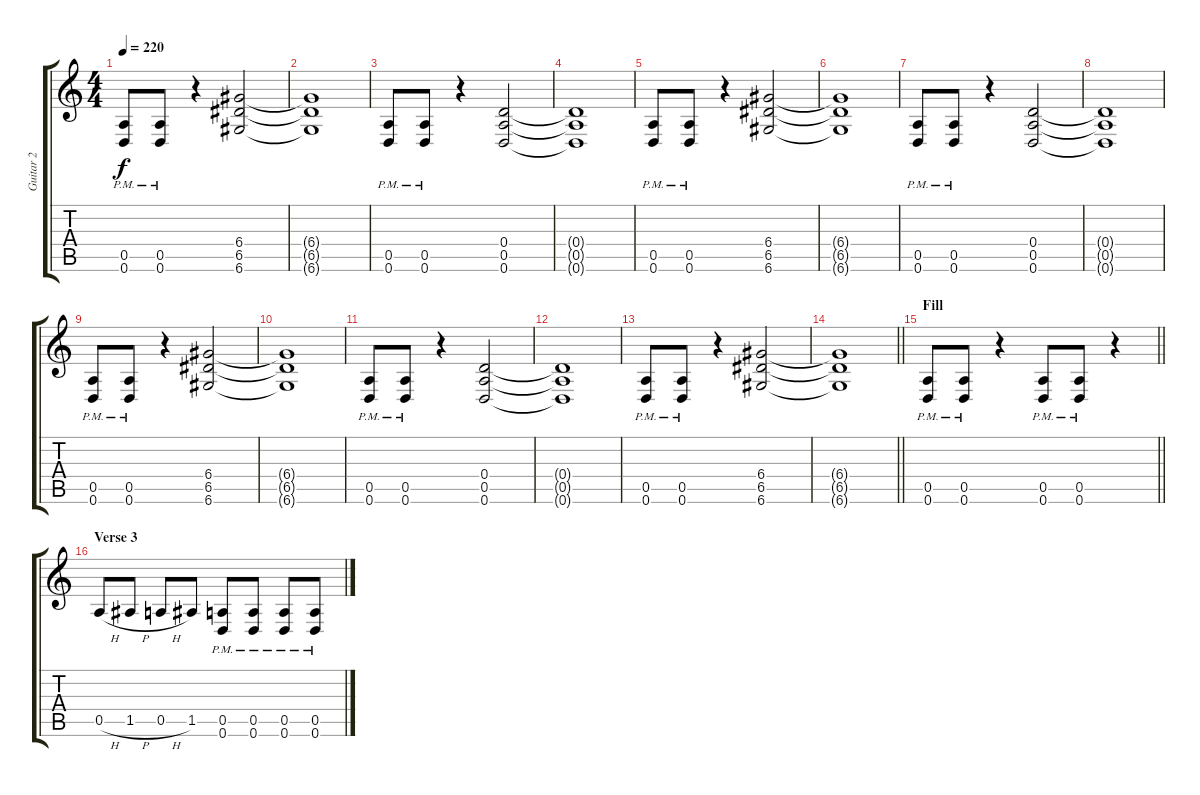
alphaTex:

\track ("Guitar 2" "Guitar 2") {instrument distortionguitar}
\staff {score tabs}
\tuning (E4 B3 G3 D3 A2 D2) {hide}
\ts (4 4)
\tempo 220
\clef g2
\ks c
(0.5{pm} 0.6{pm}).8{dy f} (0.5{pm} 0.6{pm}).8 r.4 (6.4 6.5 6.6).2 |
(6.4{t} 6.5{t} 6.6{t}).1 |
(0.5{pm} 0.6{pm}).8 (0.5{pm} 0.6{pm}).8 r.4 (0.4 0.5 0.6).2 |
(0.4{t} 0.5{t} 0.6{t}).1 |
(0.5{pm} 0.6{pm}).8 (0.5{pm} 0.6{pm}).8 r.4 (6.4 6.5 6.6).2 |
(6.4{t} 6.5{t} 6.6{t}).1 |
(0.5{pm} 0.6{pm}).8 (0.5{pm} 0.6{pm}).8 r.4 (0.4 0.5 0.6).2 |
(0.4{t} 0.5{t} 0.6{t}).1 |
(0.5{pm} 0.6{pm}).8 (0.5{pm} 0.6{pm}).8 r.4 (6.4 6.5 6.6).2 |
(6.4{t} 6.5{t} 6.6{t}).1 |
(0.5{pm} 0.6{pm}).8 (0.5{pm} 0.6{pm}).8 r.4 (0.4 0.5 0.6).2 |
(0.4{t} 0.5{t} 0.6{t}).1 |
(0.5{pm} 0.6{pm}).8 (0.5{pm} 0.6{pm}).8 r.4 (6.4 6.5 6.6).2 |
\barLineRight lightlight
(6.4{t} 6.5{t} 6.6{t}).1 |
\section ("" "Fill")
\barLineRight lightlight
(0.5{pm} 0.6{pm}).8 (0.5{pm} 0.6{pm}).8 r.4 (0.5{pm} 0.6{pm}).8 (0.5{pm} 0.6{pm}).8 r.4 |
\section ("" "Verse 3")
0.5{h}.8 1.5{h}.8 0.5{h}.8 1.5.8 (0.5{pm} 0.6{pm}).8 (0.5{pm} 0.6{pm}).8 (0.5{pm} 0.6{pm}).8 (0.5{pm} 0.6{pm}).8
